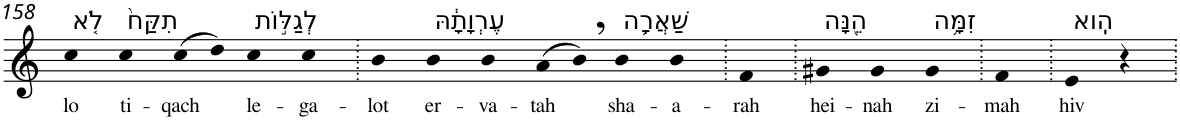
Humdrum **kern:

**kern	**text
*part1	*part1
*staff1	*staff1
*I"Piano	*
*I'Pno	*
!!LO:PB:g=z
*clefG2	*
*k[]	*
=158	=158
!LO:TX:a:t=לֹ֤א	!
!	!LO:LY:b
4cc	lo
!LO:TX:a:t=תִקַּח֙	!
!	!LO:LY:b
4cc	ti-
!	!LO:LY:b
(>8cc	-qach
8dd)	.
!LO:TX:a:t=לְגַלּ֣וֹת	!
!	!LO:LY:b
4cc	le-
!	!LO:LY:b
4cc	-ga-
=159.	=159.
!	!LO:LY:b
4b	-lot
!LO:TX:a:t=עֶרְוָתָ֔הּ	!
!	!LO:LY:b
4b	er-
!	!LO:LY:b
4b	-va-
!	!LO:LY:b
(>8a	-tah
8b,)	.
!LO:TX:a:t=שַׁאֲרָ֥ה	!
!	!LO:LY:b
4b	sha-
!	!LO:LY:b
4b	-a-
=160.	=160.
!	!LO:LY:b
4f	-rah
=161.	=161.
!LO:TX:a:t=הֵ֖נָּה	!
!	!LO:LY:b
4g#X	hei-
!	!LO:LY:b
4g#	-nah
!LO:TX:a:t=זִמָּ֥ה	!
!	!LO:LY:b
4g#	zi-
=162.	=162.
!	!LO:LY:b
4f	-mah
=163.	=163.
!LO:TX:a:t=הִֽוא	!
!	!LO:LY:b
4e	hiv
4r	.
=.	=.
*-	*-
